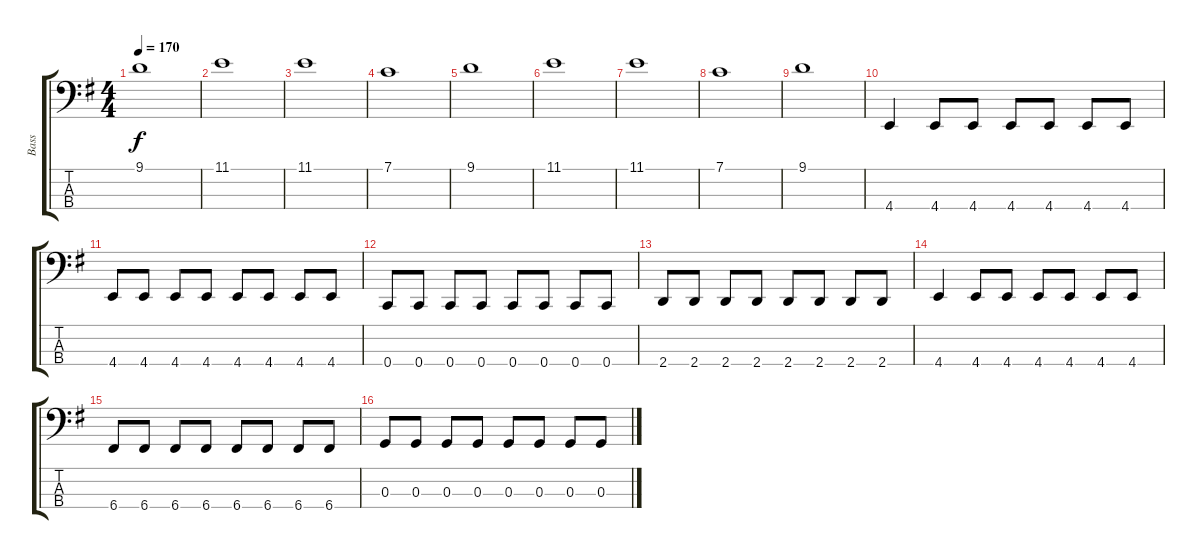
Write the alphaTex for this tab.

\track ("Bass" "Bass") {instrument electricbasspick}
\staff {score tabs}
\tuning (F2 C2 G1 C1) {hide}
\ts (4 4)
\tempo 170
\clef f4
\ks eminor
9.1.1{dy f} |
11.1.1 |
11.1.1 |
7.1.1 |
9.1.1 |
11.1.1 |
11.1.1 |
7.1.1 |
9.1.1 |
4.4.4 4.4.8 4.4.8 4.4.8 4.4.8 4.4.8 4.4.8 |
4.4.8 4.4.8 4.4.8 4.4.8 4.4.8 4.4.8 4.4.8 4.4.8 |
0.4.8 0.4.8 0.4.8 0.4.8 0.4.8 0.4.8 0.4.8 0.4.8 |
2.4.8 2.4.8 2.4.8 2.4.8 2.4.8 2.4.8 2.4.8 2.4.8 |
4.4.4 4.4.8 4.4.8 4.4.8 4.4.8 4.4.8 4.4.8 |
6.4.8 6.4.8 6.4.8 6.4.8 6.4.8 6.4.8 6.4.8 6.4.8 |
0.3.8 0.3.8 0.3.8 0.3.8 0.3.8 0.3.8 0.3.8 0.3.8
